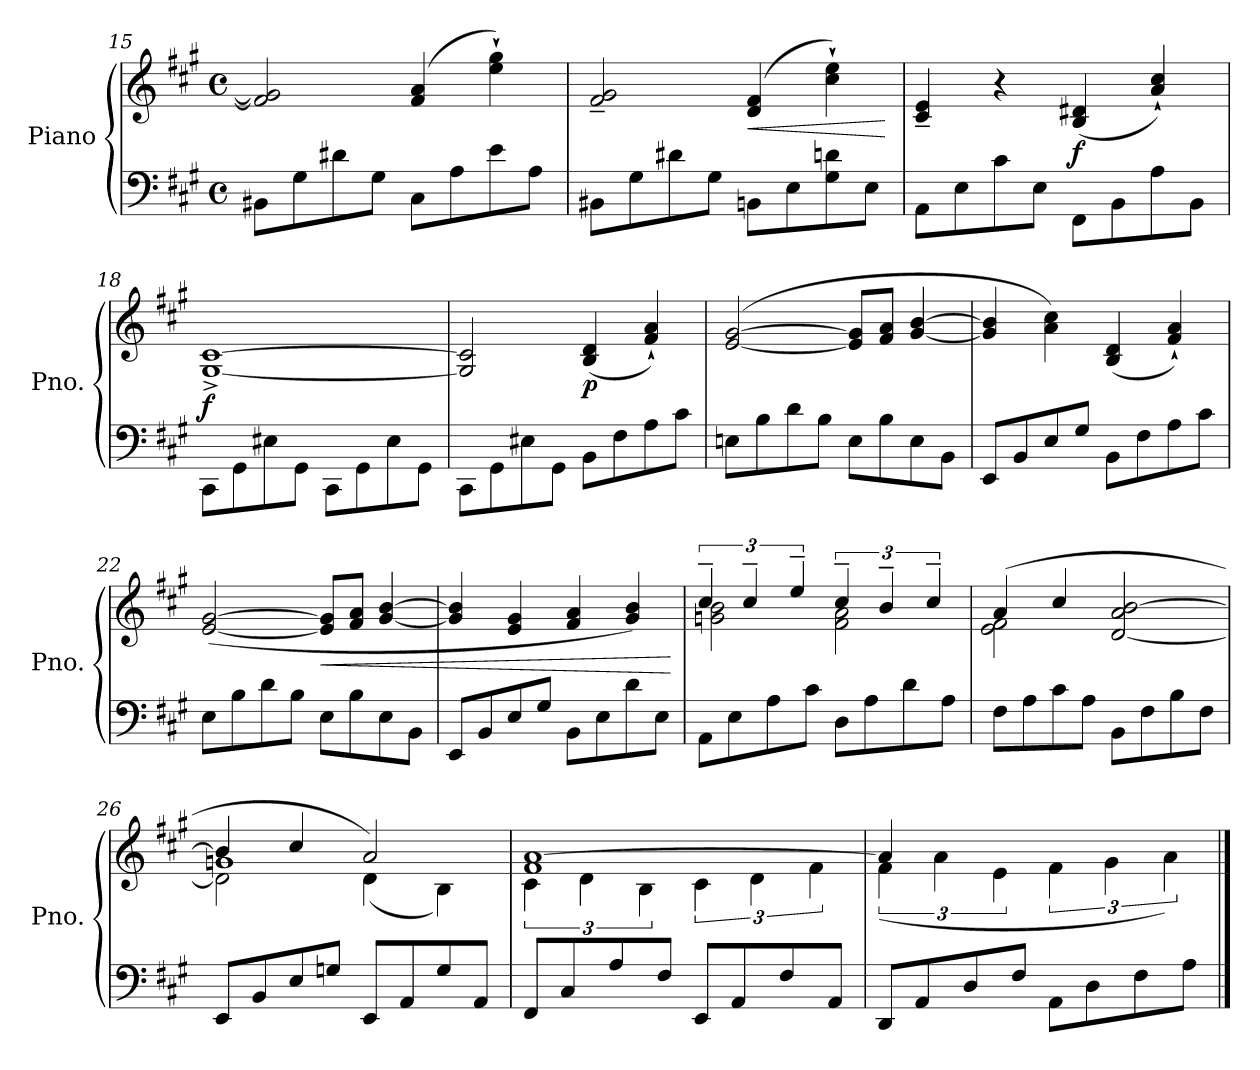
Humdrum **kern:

**kern	**kern	**dynam
*part1	*part1	*part1
*staff2	*staff1	*staff1/2
*I"Piano	*	*
*I'Pno.	*	*
!!LO:LB:g=z
*clefF4	*clefG2	*
*k[f#c#g#]	*k[f#c#g#]	*
*M4/4	*M4/4	*
*met(c)	*met(c)	*
=15	=15	=15
8BB#X\L	2f#/] 2g#/]	.
8G#\	.	.
8d#X\	.	.
8G#\J	.	.
8C#\L	(>4f#/ 4a/	.
8A\	.	.
8e\	4ee\` 4gg#\`)	.
8A\J	.	.
=16	=16	=16
8BB#X\L	2f#/~ 2g#/~	.
8G#\	.	.
8d#X\	.	.
8G#\J	.	.
!	!	!LO:HP:b
8BBn\L	(>4d/ 4f#/	<
8E\	.	.
8G#\ 8dn\	4cc#\` 4ee\`)	.
8E\J	.	.
.	.	[
=17	=17	=17
8AA\L	4c#/~ 4e/~	.
8E\	.	.
8c#\	4r	.
8E\J	.	.
!	!	!LO:DY:b
8FF#\L	(<4B/ 4d#X/	f
8BB\	.	.
8A\	4a/` 4cc#/`)	.
8BB\J	.	.
=18	=18	=18
!	!	!LO:DY:b
8CC#\L	[1G#^ [1c#^	f
8GG#\	.	.
8E#X\	.	.
8GG#\J	.	.
8CC#\L	.	.
8GG#\	.	.
8E#\	.	.
8GG#\J	.	.
!!LO:LB:g=z
=19	=19	=19
8CC#\L	2G#/] 2c#/]	.
8GG#\	.	.
8E#X\	.	.
8GG#\J	.	.
!	!	!LO:DY:b
8BB\L	(<4B/ 4d/	p
8F#\	.	.
8A\	4f#/` 4a/`)	.
8c#\J	.	.
=20	=20	=20
8En\L	(>[2e/ [2g#/	.
8B\	.	.
8d\	.	.
8B\J	.	.
8E\L	8e/] 8g#/]L	.
8B\	8f#/ 8a/J	.
8E\	[4g#/ [4b/	.
8BB\J	.	.
=21	=21	=21
8EE/L	4g#/] 4b/]	.
8BB/	.	.
8E/	4a\ 4cc#\)	.
8G#/J	.	.
8BB\L	(<4B/ 4d/	.
8F#\	.	.
8A\	4f#/` 4a/`)	.
8c#\J	.	.
=22	=22	=22
8E\L	(>[2e/ [2g#/	.
8B\	.	.
8d\	.	.
8B\J	.	.
!	!	!LO:HP:b
8E\L	8e/] 8g#/]L	<
8B\	8f#/ 8a/J	.
8E\	[4g#/ [4b/	.
8BB\J	.	.
=23	=23	=23
8EE/L	4g#/] 4b/]	.
8BB/	.	.
8E/	4e/ 4g#/	.
8G#/J	.	.
8BB\L	4f#/ 4a/	.
8E\	.	.
8d\	4g#/ 4b/)	.
8E\J	.	.
.	.	[
!!LO:PB:g=z
=24	=24	=24
*	*^	*
8AA\L	6cc#~/	2gn\ 2b\	.
8E\	.	.	.
.	6cc#~/	.	.
8A\	.	.	.
.	6ee~/	.	.
8c#\J	.	.	.
8D\L	6cc#~/	2f#\ 2a\	.
8A\	.	.	.
.	6b~/	.	.
8d\	.	.	.
.	6cc#~/	.	.
8A\J	.	.	.
=25	=25	=25	=25
8F#\L	(>4a/	2e\ 2f#\	.
8A\	.	.	.
8c#\	4cc#/	.	.
8A\J	.	.	.
8BB\L	[2d/ 2a/ [2b/	2ryy	.
8F#\	.	.	.
8B\	.	.	.
8F#\J	.	.	.
=26	=26	=26	=26
*	*	*^	*
8EE/L	4b/]	2d\]	1gn	.
8BB/	.	.	.	.
8E/	4cc#/	.	.	.
8Gn/J	.	.	.	.
8EE/L	2a/)	(<4d\	.	.
8AA/	.	.	.	.
8G/	.	4B\)	.	.
8AA/J	.	.	.	.
*	*	*v	*v	*
=27	=27	=27	=27
8FF#/L	1f# [1a	6c#\	.
8C#/	.	.	.
.	.	6d\	.
8A/	.	.	.
.	.	6B\	.
8F#/J	.	.	.
8EE/L	.	6c#\	.
8AA/	.	.	.
.	.	6d\	.
8F#/	.	.	.
.	.	6f#\	.
8AA/J	.	.	.
!!LO:LB:g=z	!!
=28	=28	=28	=28
8DD/L	4a/]	(<6f#\	.
8AA/	.	.	.
.	.	6a\	.
8D/	4ryy	.	.
.	.	6e\	.
8F#/J	.	.	.
8AA\L	2ryy	6f#\	.
8D\	.	.	.
.	.	6g#\	.
8F#\	.	.	.
.	.	6a\)	.
8A\J	.	.	.
*	*v	*v	*
==	==	==
*-	*-	*-
